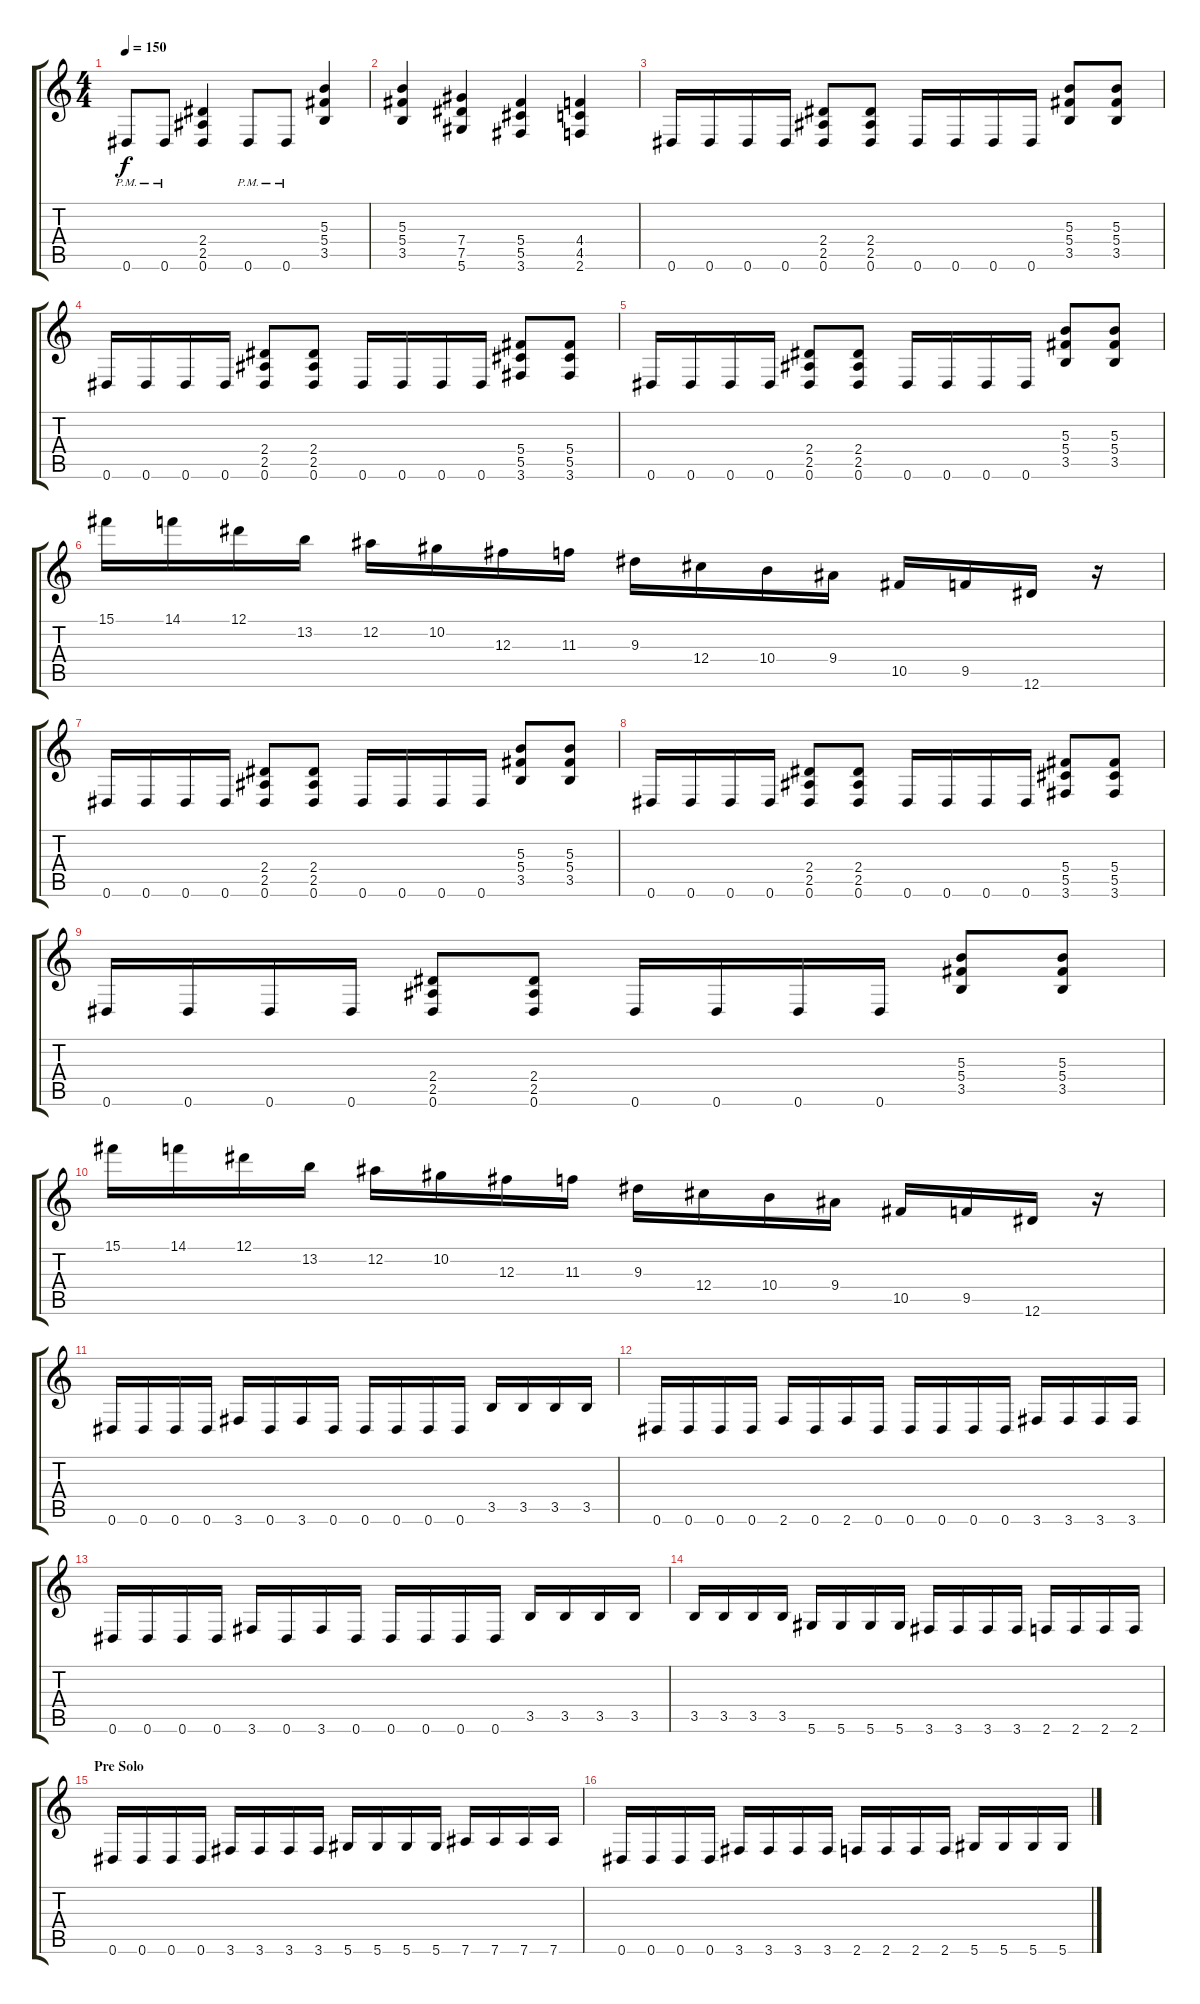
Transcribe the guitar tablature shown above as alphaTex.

\track "" {instrument overdrivenguitar}
\staff {score tabs}
\tuning (Eb4 Bb3 Gb3 Db3 Ab2 Eb2) {hide}
\ts (4 4)
\tempo 150
\clef g2
\ks c
0.6{pm}.8{dy f} 0.6{pm}.8 (2.4 2.5 0.6).4 0.6{pm}.8 0.6{pm}.8 (5.3 5.4 3.5).4 |
(5.3 5.4 3.5).4 (7.4 7.5 5.6).4 (5.4 5.5 3.6).4 (4.4 4.5 2.6).4 |
0.6.16 0.6.16 0.6.16 0.6.16 (2.4 2.5 0.6).8 (2.4 2.5 0.6).8 0.6.16 0.6.16 0.6.16 0.6.16 (5.3 5.4 3.5).8 (5.3 5.4 3.5).8 |
0.6.16 0.6.16 0.6.16 0.6.16 (2.4 2.5 0.6).8 (2.4 2.5 0.6).8 0.6.16 0.6.16 0.6.16 0.6.16 (5.4 5.5 3.6).8 (5.4 5.5 3.6).8 |
0.6.16 0.6.16 0.6.16 0.6.16 (2.4 2.5 0.6).8 (2.4 2.5 0.6).8 0.6.16 0.6.16 0.6.16 0.6.16 (5.3 5.4 3.5).8 (5.3 5.4 3.5).8 |
15.1.16 14.1.16 12.1.16 13.2.16 12.2.16 10.2.16 12.3.16 11.3.16 9.3.16 12.4.16 10.4.16 9.4.16 10.5.16 9.5.16 12.6.16 r.16 |
0.6.16 0.6.16 0.6.16 0.6.16 (2.4 2.5 0.6).8 (2.4 2.5 0.6).8 0.6.16 0.6.16 0.6.16 0.6.16 (5.3 5.4 3.5).8 (5.3 5.4 3.5).8 |
0.6.16 0.6.16 0.6.16 0.6.16 (2.4 2.5 0.6).8 (2.4 2.5 0.6).8 0.6.16 0.6.16 0.6.16 0.6.16 (5.4 5.5 3.6).8 (5.4 5.5 3.6).8 |
0.6.16 0.6.16 0.6.16 0.6.16 (2.4 2.5 0.6).8 (2.4 2.5 0.6).8 0.6.16 0.6.16 0.6.16 0.6.16 (5.3 5.4 3.5).8 (5.3 5.4 3.5).8 |
15.1.16 14.1.16 12.1.16 13.2.16 12.2.16 10.2.16 12.3.16 11.3.16 9.3.16 12.4.16 10.4.16 9.4.16 10.5.16 9.5.16 12.6.16 r.16 |
0.6.16 0.6.16 0.6.16 0.6.16 3.6.16 0.6.16 3.6.16 0.6.16 0.6.16 0.6.16 0.6.16 0.6.16 3.5.16 3.5.16 3.5.16 3.5.16 |
0.6.16 0.6.16 0.6.16 0.6.16 2.6.16 0.6.16 2.6.16 0.6.16 0.6.16 0.6.16 0.6.16 0.6.16 3.6.16 3.6.16 3.6.16 3.6.16 |
0.6.16 0.6.16 0.6.16 0.6.16 3.6.16 0.6.16 3.6.16 0.6.16 0.6.16 0.6.16 0.6.16 0.6.16 3.5.16 3.5.16 3.5.16 3.5.16 |
3.5.16 3.5.16 3.5.16 3.5.16 5.6.16 5.6.16 5.6.16 5.6.16 3.6.16 3.6.16 3.6.16 3.6.16 2.6.16 2.6.16 2.6.16 2.6.16 |
\section ("" "Pre Solo")
0.6.16 0.6.16 0.6.16 0.6.16 3.6.16 3.6.16 3.6.16 3.6.16 5.6.16 5.6.16 5.6.16 5.6.16 7.6.16 7.6.16 7.6.16 7.6.16 |
0.6.16 0.6.16 0.6.16 0.6.16 3.6.16 3.6.16 3.6.16 3.6.16 2.6.16 2.6.16 2.6.16 2.6.16 5.6.16 5.6.16 5.6.16 5.6.16
